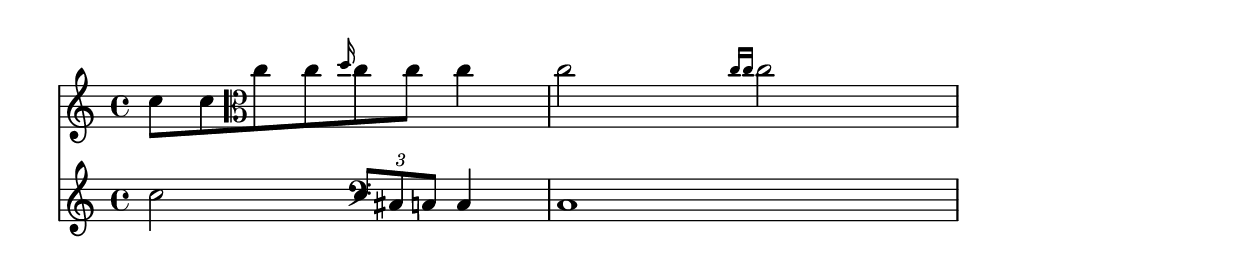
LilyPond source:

\header {


  texidoc = "If @code{strict-note-spacing} is set, then spacing of
notes is not influenced by bars and clefs half-way on the system.
Rather, they are put just before the note that occurs at the same
time.  This may cause collisions.  "

}


\version "2.10.0"

\paper {
  ragged-right = ##t
  indent = 0
}
\layout {
  \context {
    \Score
  }
}

\relative c''
<<
  \override Score.SpacingSpanner #'strict-note-spacing = ##t 
  \set Score.proportionalNotationDuration = #(ly:make-moment 1 16)
  \new Staff {
    c8[ c \clef alto c c \grace { d16 }  c8 c]  c4 c2
    \grace { c16[ c16] }
    c2 }
  \new Staff {
    c2  \times 2/3 { c8 \clef bass cis,, c } 
    c4
    c1
  }
>>
  
